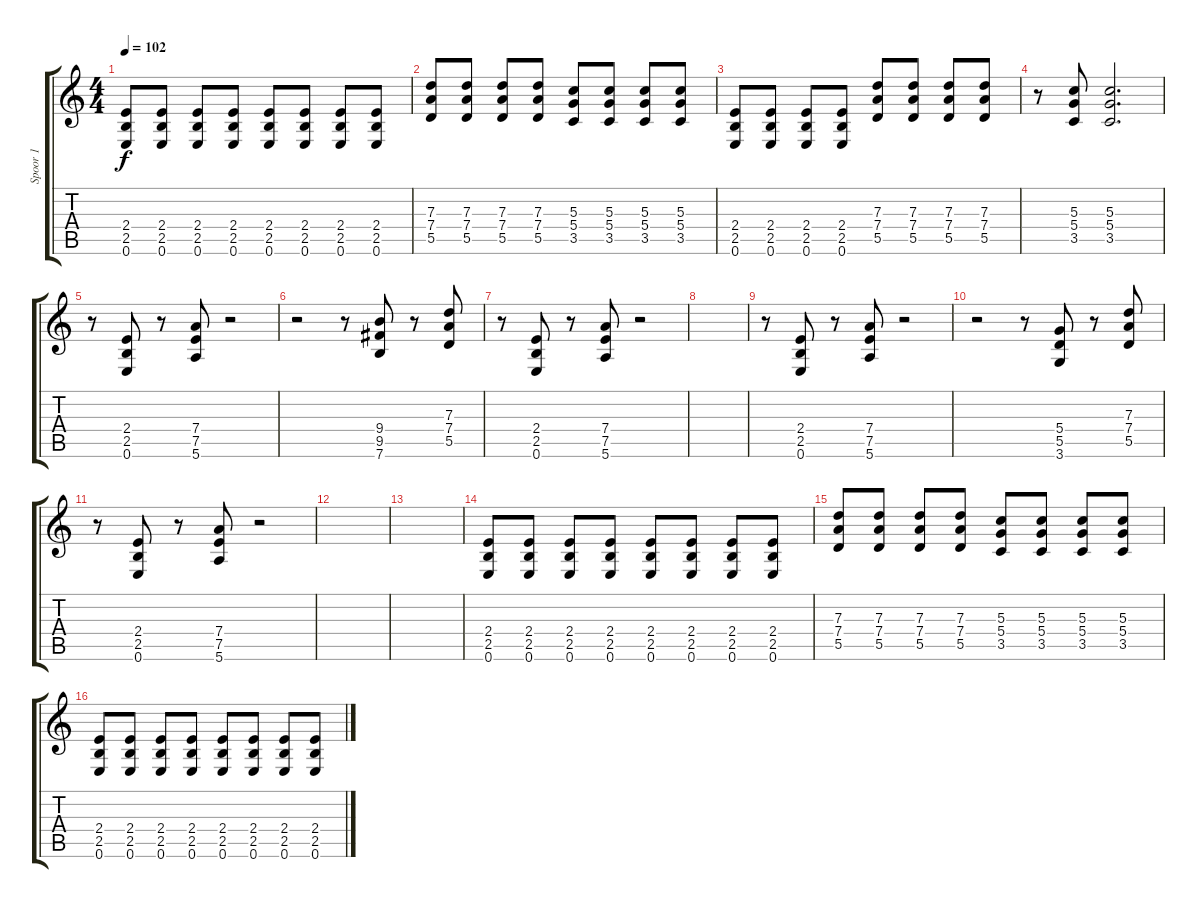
\track ("Spoor 1" "Spoor 1") {instrument distortionguitar}
\staff {score tabs}
\tuning (E4 B3 G3 D3 A2 E2) {hide}
\ts (4 4)
\tempo 102
\clef g2
\ks c
(2.4 2.5 0.6).8{dy f} (2.4 2.5 0.6).8 (2.4 2.5 0.6).8 (2.4 2.5 0.6).8 (2.4 2.5 0.6).8 (2.4 2.5 0.6).8 (2.4 2.5 0.6).8 (2.4 2.5 0.6).8 |
(7.3 7.4 5.5).8 (7.3 7.4 5.5).8 (7.3 7.4 5.5).8 (7.3 7.4 5.5).8 (5.3 5.4 3.5).8 (5.3 5.4 3.5).8 (5.3 5.4 3.5).8 (5.3 5.4 3.5).8 |
(2.4 2.5 0.6).8 (2.4 2.5 0.6).8 (2.4 2.5 0.6).8 (2.4 2.5 0.6).8 (7.3 7.4 5.5).8 (7.3 7.4 5.5).8 (7.3 7.4 5.5).8 (7.3 7.4 5.5).8 |
r.8 (5.3 5.4 3.5).8 (5.3 5.4 3.5).2{d} |
r.8 (2.4 2.5 0.6).8 r.8 (7.4 7.5 5.6).8 r.2 |
r.2 r.8 (9.4 9.5 7.6).8 r.8 (7.3 7.4 5.5).8 |
r.8 (2.4 2.5 0.6).8 r.8 (7.4 7.5 5.6).8 r.2 |
|
r.8 (2.4 2.5 0.6).8 r.8 (7.4 7.5 5.6).8 r.2 |
r.2 r.8 (5.4 5.5 3.6).8 r.8 (7.3 7.4 5.5).8 |
r.8 (2.4 2.5 0.6).8 r.8 (7.4 7.5 5.6).8 r.2 |
|
|
(2.4 2.5 0.6).8 (2.4 2.5 0.6).8 (2.4 2.5 0.6).8 (2.4 2.5 0.6).8 (2.4 2.5 0.6).8 (2.4 2.5 0.6).8 (2.4 2.5 0.6).8 (2.4 2.5 0.6).8 |
(7.3 7.4 5.5).8 (7.3 7.4 5.5).8 (7.3 7.4 5.5).8 (7.3 7.4 5.5).8 (5.3 5.4 3.5).8 (5.3 5.4 3.5).8 (5.3 5.4 3.5).8 (5.3 5.4 3.5).8 |
(2.4 2.5 0.6).8 (2.4 2.5 0.6).8 (2.4 2.5 0.6).8 (2.4 2.5 0.6).8 (2.4 2.5 0.6).8 (2.4 2.5 0.6).8 (2.4 2.5 0.6).8 (2.4 2.5 0.6).8
